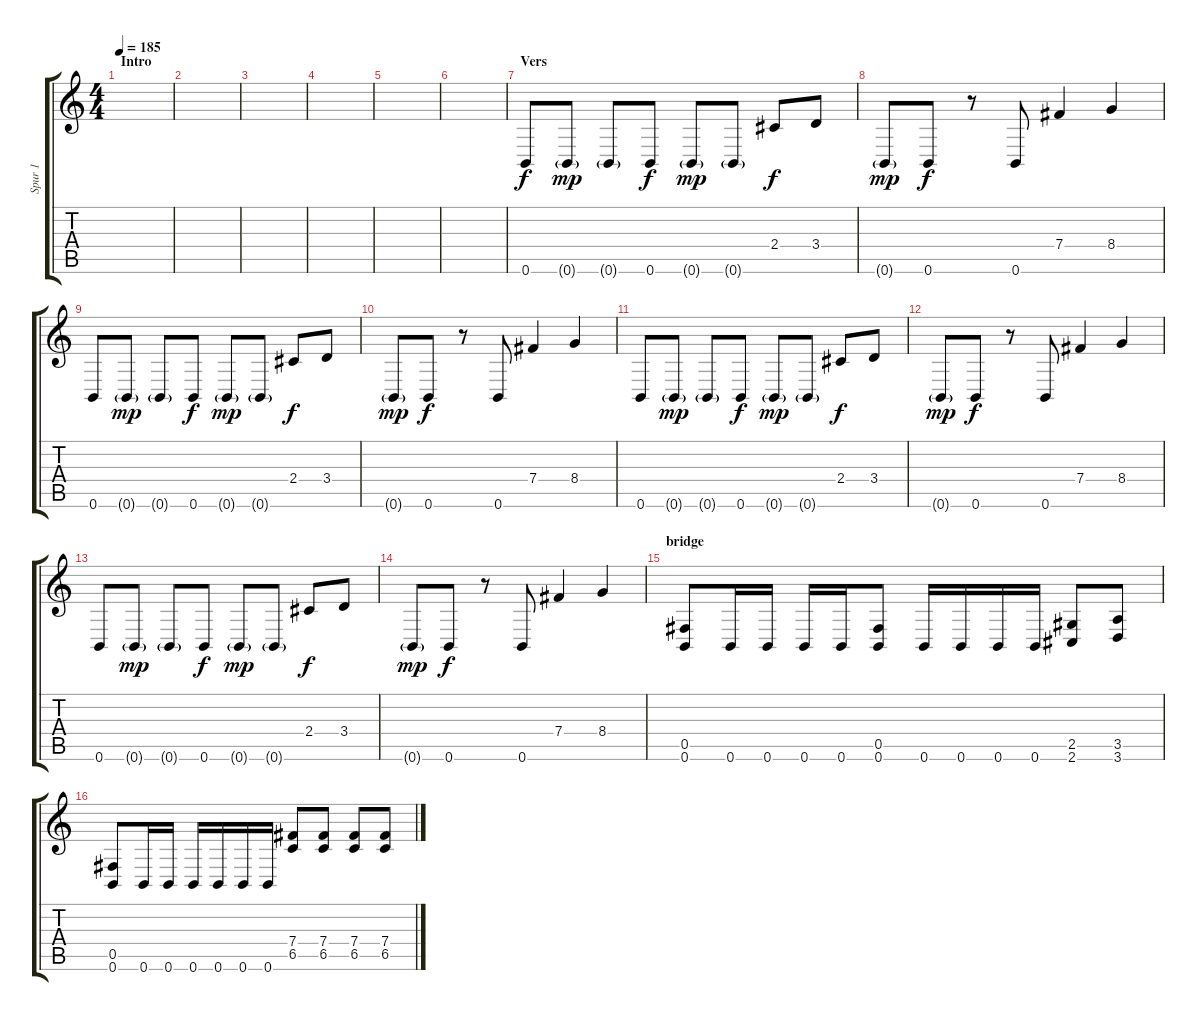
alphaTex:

\track ("Spur 1" "Spur 1") {instrument overdrivenguitar}
\staff {score tabs}
\tuning (Db4 Ab3 E3 B2 Gb2 B1) {hide}
\ts (4 4)
\section ("" "Intro")
\tempo 185
\clef g2
\ks c
|
|
|
|
|
|
\section ("" "Vers")
0.6.8 0.6{g}.8{dy mp} 0.6{g}.8 0.6.8{dy f} 0.6{g}.8{dy mp} 0.6{g}.8 2.4.8{dy f} 3.4.8 |
0.6{g}.8{dy mp} 0.6.8{dy f} r.8 0.6.8 7.4.4 8.4.4 |
0.6.8 0.6{g}.8{dy mp} 0.6{g}.8 0.6.8{dy f} 0.6{g}.8{dy mp} 0.6{g}.8 2.4.8{dy f} 3.4.8 |
0.6{g}.8{dy mp} 0.6.8{dy f} r.8 0.6.8 7.4.4 8.4.4 |
0.6.8 0.6{g}.8{dy mp} 0.6{g}.8 0.6.8{dy f} 0.6{g}.8{dy mp} 0.6{g}.8 2.4.8{dy f} 3.4.8 |
0.6{g}.8{dy mp} 0.6.8{dy f} r.8 0.6.8 7.4.4 8.4.4 |
0.6.8 0.6{g}.8{dy mp} 0.6{g}.8 0.6.8{dy f} 0.6{g}.8{dy mp} 0.6{g}.8 2.4.8{dy f} 3.4.8 |
0.6{g}.8{dy mp} 0.6.8{dy f} r.8 0.6.8 7.4.4 8.4.4 |
\section ("" "bridge")
(0.5 0.6).8 0.6.16 0.6.16 0.6.16 0.6.16 (0.5 0.6).8 0.6.16 0.6.16 0.6.16 0.6.16 (2.5 2.6).8 (3.5 3.6).8 |
(0.5 0.6).8 0.6.16 0.6.16 0.6.16 0.6.16 0.6.16 0.6.16 (7.4 6.5).8 (7.4 6.5).8 (7.4 6.5).8 (7.4 6.5).8
